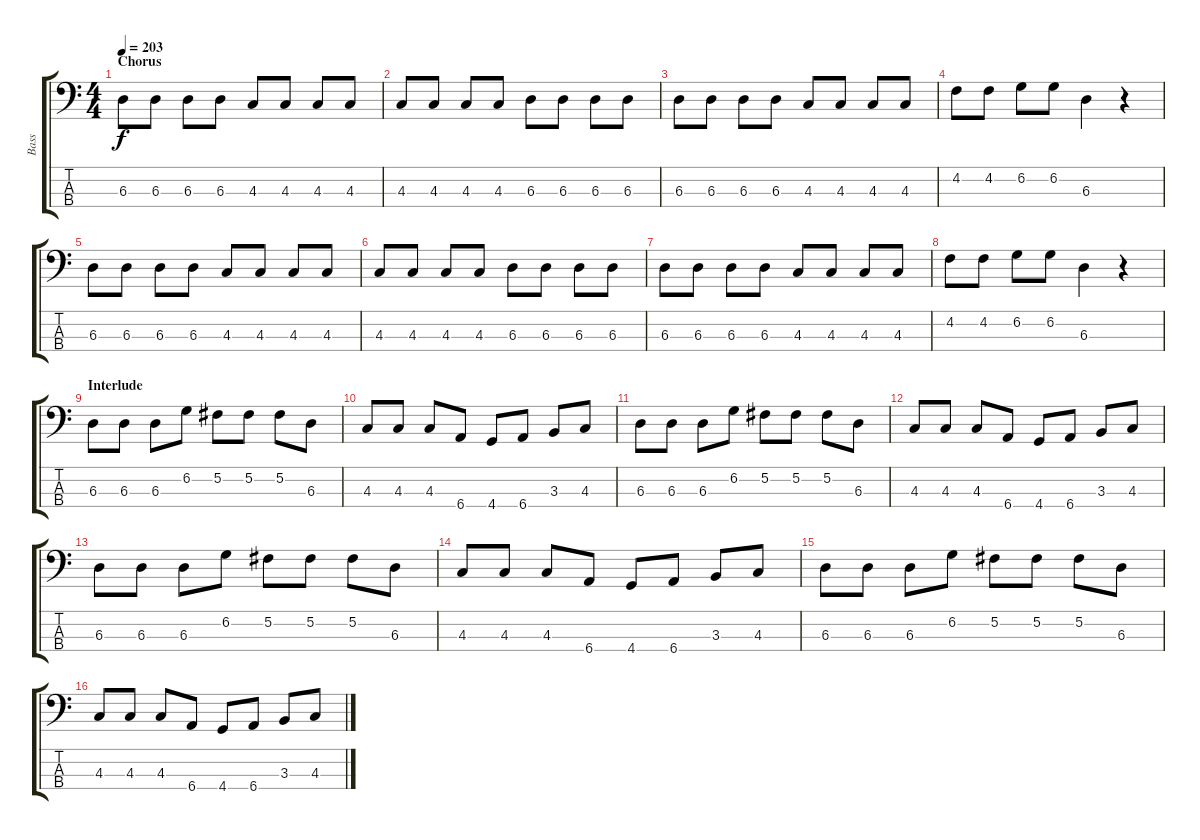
\track ("Bass" "Bass") {instrument electricbassfinger}
\staff {score tabs}
\tuning (Gb2 Db2 Ab1 Eb1) {hide}
\ts (4 4)
\section ("" "Chorus")
\tempo 203
\clef f4
\ks c
6.3.8{dy f} 6.3.8 6.3.8 6.3.8 4.3.8 4.3.8 4.3.8 4.3.8 |
4.3.8 4.3.8 4.3.8 4.3.8 6.3.8 6.3.8 6.3.8 6.3.8 |
6.3.8 6.3.8 6.3.8 6.3.8 4.3.8 4.3.8 4.3.8 4.3.8 |
4.2.8 4.2.8 6.2.8 6.2.8 6.3.4 r.4 |
6.3.8 6.3.8 6.3.8 6.3.8 4.3.8 4.3.8 4.3.8 4.3.8 |
4.3.8 4.3.8 4.3.8 4.3.8 6.3.8 6.3.8 6.3.8 6.3.8 |
6.3.8 6.3.8 6.3.8 6.3.8 4.3.8 4.3.8 4.3.8 4.3.8 |
4.2.8 4.2.8 6.2.8 6.2.8 6.3.4 r.4 |
\section ("" "Interlude")
6.3.8 6.3.8 6.3.8 6.2.8 5.2.8 5.2.8 5.2.8 6.3.8 |
4.3.8 4.3.8 4.3.8 6.4.8 4.4.8 6.4.8 3.3.8 4.3.8 |
6.3.8 6.3.8 6.3.8 6.2.8 5.2.8 5.2.8 5.2.8 6.3.8 |
4.3.8 4.3.8 4.3.8 6.4.8 4.4.8 6.4.8 3.3.8 4.3.8 |
6.3.8 6.3.8 6.3.8 6.2.8 5.2.8 5.2.8 5.2.8 6.3.8 |
4.3.8 4.3.8 4.3.8 6.4.8 4.4.8 6.4.8 3.3.8 4.3.8 |
6.3.8 6.3.8 6.3.8 6.2.8 5.2.8 5.2.8 5.2.8 6.3.8 |
4.3.8 4.3.8 4.3.8 6.4.8 4.4.8 6.4.8 3.3.8 4.3.8
